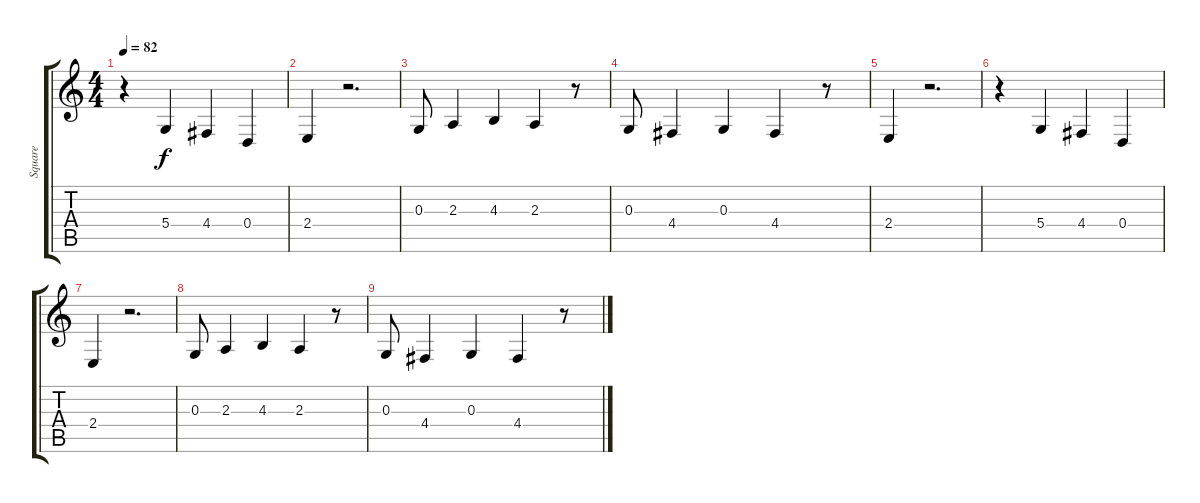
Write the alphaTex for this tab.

\track ("Square" "Square") {instrument lead1square}
\staff {score tabs}
\tuning (E4 B3 G3 D3 A2 E2) {hide}
\ts (4 4)
\tempo 82
\clef g2
\ks c
r.4{dy f} 5.4.4 4.4.4 0.4.4 |
2.4.4 r.2{d} |
0.3.8 2.3.4 4.3.4 2.3.4 r.8 |
0.3.8 4.4.4 0.3.4 4.4.4 r.8 |
2.4.4 r.2{d} |
r.4 5.4.4 4.4.4 0.4.4 |
2.4.4 r.2{d} |
0.3.8 2.3.4 4.3.4 2.3.4 r.8 |
0.3.8 4.4.4 0.3.4 4.4.4 r.8
